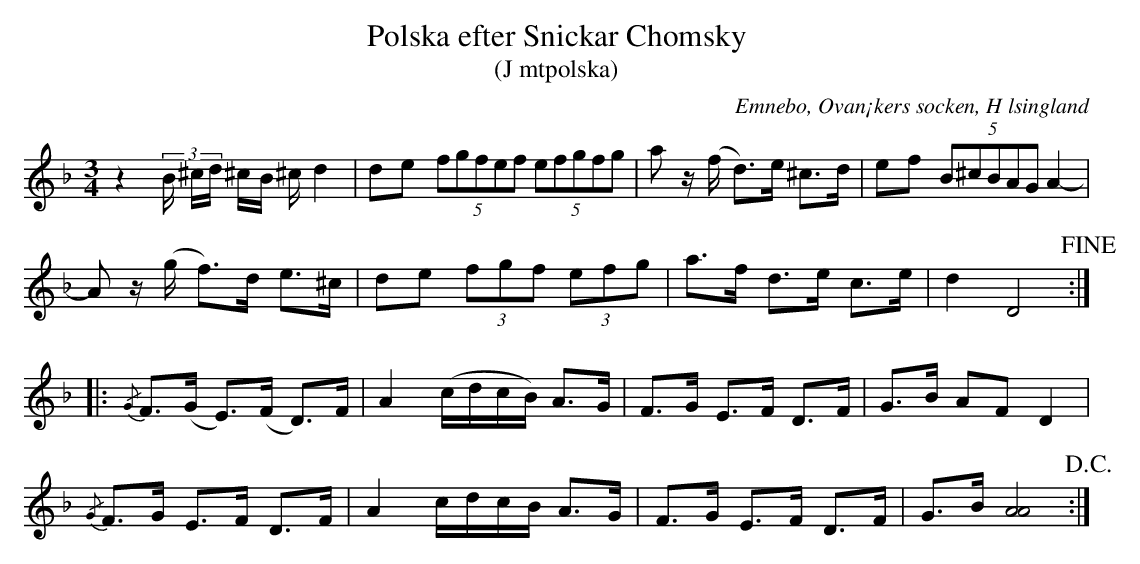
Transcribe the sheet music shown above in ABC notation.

X:1
T: Polska efter Snickar Chomsky
T: (J mtpolska)
O: Emnebo, Ovan¡kers socken, H lsingland
M: 3/4
L: 1/16
K: Dm
z4 (3B ^cd ^cB ^c d4 | d2e2 (5:2f2g2f2e2f2 (5:2e2f2g2f2g2 | a2 z(f d2)>e2 ^c2>d2 | e2f2 (5:2B2^c2B2A2G2 A4- |
A2 z(g f2)>d2     e2>^c2 | d2e2 (3f2g2f2 (3e2f2g2 | a2>f2 d2>e2 c2>e2 | d4   D8 !fine! ::
{/G}F2>(G2 E2>)(F2 D2>)F2 | A4 (cdcB) A2>G2 | F2>G2 E2>F2 D2>F2 | G2>B2 A2F2  D4      |
{/G}F2>G2  E2>F2   D2>F2  | A4  cdcB  A2>G2 | F2>G2 E2>F2 D2>F2 | G2>B2 [AA]8 !D.C.! :|
